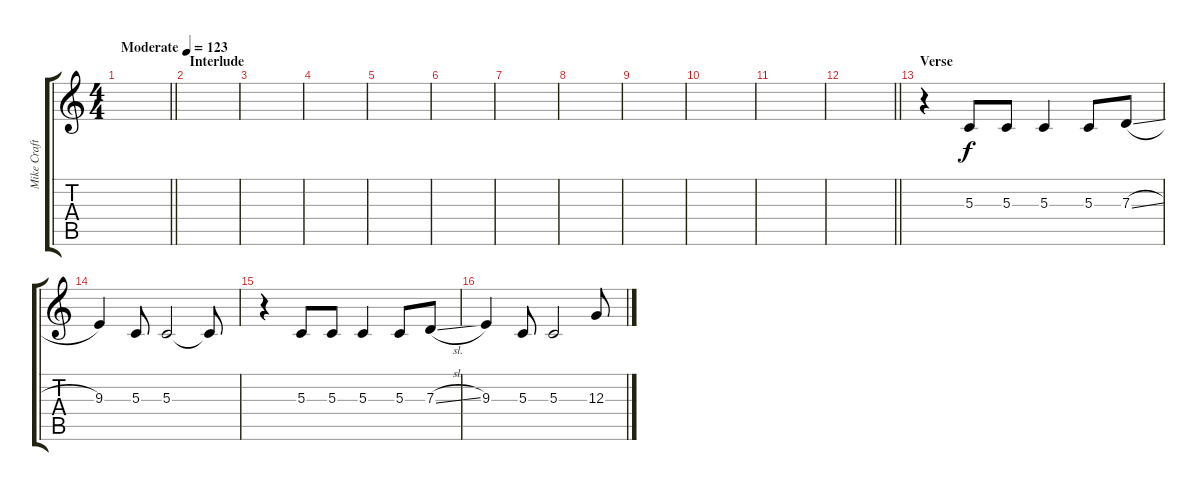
\track ("Mike Craft - Vocal" "Mike Craft") {instrument altosax}
\staff {score tabs}
\tuning (E4 B3 G3 D3 A2 E2) {hide}
\ts (4 4)
\tempo (123 "Moderate")
\clef g2
\barLineRight lightlight
\ks c
|
\section ("" "Interlude")
|
|
|
|
|
|
|
|
|
|
\barLineRight lightlight
|
\section ("" "Verse")
r.4 5.3.8 5.3.8 5.3.4 5.3.8 7.3{sl}.8 |
9.3.4 5.3.8 5.3.2 5.3{t}.8 |
r.4 5.3.8 5.3.8 5.3.4 5.3.8 7.3{sl}.8 |
9.3.4 5.3.8 5.3.2 12.3.8
